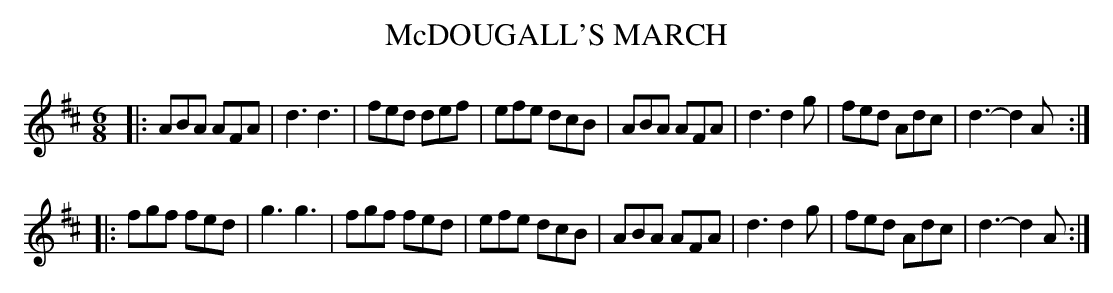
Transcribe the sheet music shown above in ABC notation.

X:1
T: McDOUGALL'S MARCH
M: 6/8
L: 1/8
K: D
|:\
ABA AFA | d3 d3  | fed def | efe dcB |\
ABA AFA | d3 d2g | fed Adc | d3- d2A :|
|:\
fgf fed | g3 g3  | fgf fed | efe dcB |\
ABA AFA | d3 d2g | fed Adc | d3- d2A :|
